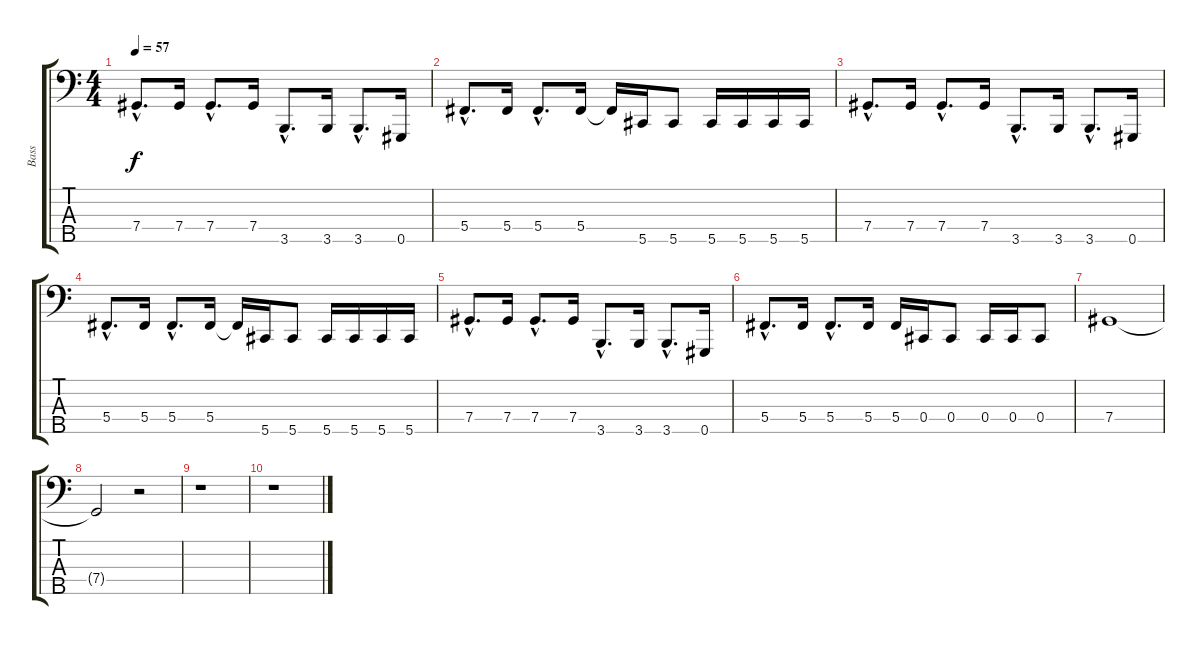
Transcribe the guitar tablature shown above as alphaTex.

\track ("Bass" "Bass") {instrument electricbassfinger}
\staff {score tabs}
\tuning (E2 B1 Gb1 Db1 Ab0) {hide}
\ts (4 4)
\tempo 57
\clef f4
\ks c
7.4{hac}.8{d dy f} 7.4.16 7.4{hac}.8{d} 7.4.16 3.5{hac}.8{d} 3.5.16 3.5{hac}.8{d} 0.5.16 |
5.4{hac}.8{d} 5.4.16 5.4{hac}.8{d} 5.4.16 5.4{t}.16 5.5.16 5.5.8 5.5.16 5.5.16 5.5.16 5.5.16 |
7.4{hac}.8{d} 7.4.16 7.4{hac}.8{d} 7.4.16 3.5{hac}.8{d} 3.5.16 3.5{hac}.8{d} 0.5.16 |
5.4{hac}.8{d} 5.4.16 5.4{hac}.8{d} 5.4.16 5.4{t}.16 5.5.16 5.5.8 5.5.16 5.5.16 5.5.16 5.5.16 |
7.4{hac}.8{d} 7.4.16 7.4{hac}.8{d} 7.4.16 3.5{hac}.8{d} 3.5.16 3.5{hac}.8{d} 0.5.16 |
5.4{hac}.8{d} 5.4.16 5.4{hac}.8{d} 5.4.16 5.4.16 0.4.16 0.4.8 0.4.16 0.4.16 0.4.8 |
7.4.1 |
7.4{t}.2 r.2 |
r.1 |
r.1
